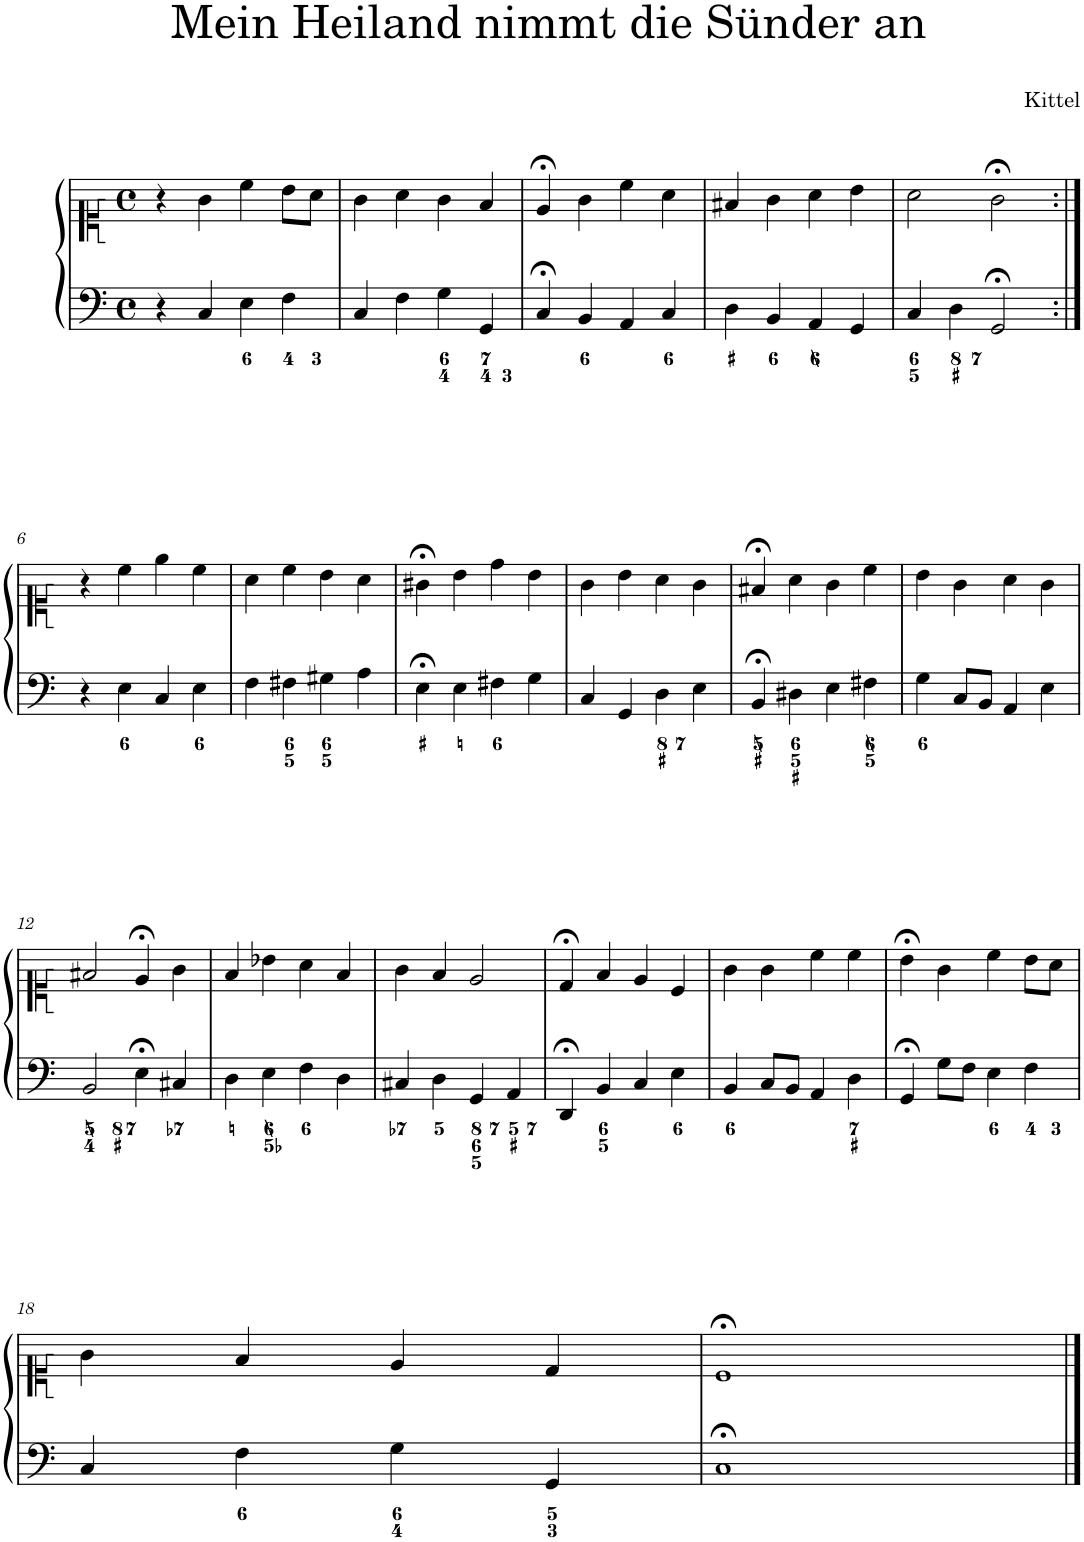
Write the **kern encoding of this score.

**kern	**kern
*part1	*part1
*staff2	*staff1
*I"Piano	*
*I'Pno.	*
*clefF4	*clefC1
*k[]	*k[]
*M4/4	*M4/4
*met(c)	*met(c)
=1	=1
4r	4r
4C/	4g\
4E\	4cc\
4F\	8b\L
.	8a\J
=2	=2
4C/	4g\
4F\	4a\
4G\	4g\
4GG/	4f/
=3	=3
4C;</	4e;</
4BB/	4g\
4AA/	4cc\
4C/	4a\
=4	=4
4D\	4f#X/
4BB/	4g\
4AA/	4a\
4GG/	4b\
=5	=5
4C/	2a\
4D\	.
2GG;</	2g;<\
!!LO:LB:g=z
=6:|!	=6:|!
4r	4r
4E\	4cc\
4C/	4ee\
4E\	4cc\
=7	=7
4F\	4a\
4F#X\	4cc\
4G#X\	4b\
4A\	4a\
=8	=8
4E;<\	4g#X;<\
4E\	4b\
4F#X\	4dd\
4G\	4b\
=9	=9
4C/	4g\
4GG/	4b\
4D\	4a\
4E\	4g\
=10	=10
4BB;</	4f#X;</
4D#X\	4a\
4E\	4g\
4F#X\	4cc\
=11	=11
4G\	4b\
8C/L	4g\
8BB/J	.
4AA/	4a\
4E\	4g\
!!LO:LB:g=z
=12	=12
2BB/	2f#X/
4E;<\	4e;</
4C#X/	4g\
=13	=13
4D\	4f/
4E\	4b-X\
4F\	4a\
4D\	4f/
=14	=14
4C#X/	4g\
4D\	4f/
4GG/	2e/
4AA/	.
=15	=15
4DD;</	4d;</
4BB/	4f/
4C/	4e/
4E\	4c/
=16	=16
4BB/	4g\
8C/L	4g\
8BB/J	.
4AA/	4cc\
4D\	4cc\
=17	=17
4GG;</	4b;<\
8G\L	4g\
8F\J	.
4E\	4cc\
4F\	8b\L
.	8a\J
!!LO:LB:g=z
=18	=18
4C/	4g\
4F\	4f/
4G\	4e/
4GG/	4d/
=19	=19
1C;<	1c;<
==	==
*-	*-
